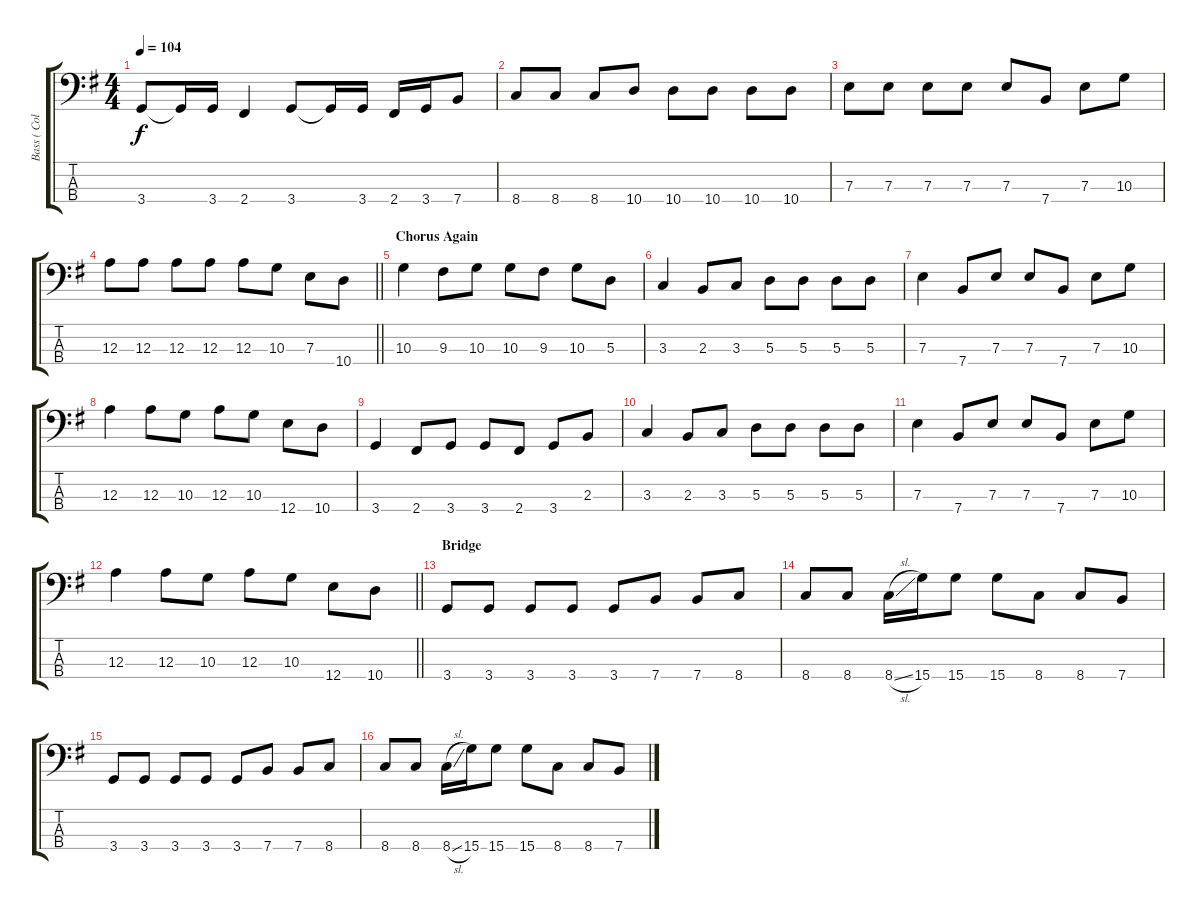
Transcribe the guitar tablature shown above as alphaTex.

\track ("Bass ( Colin Greenwood )" "Bass ( Col") {instrument electricbassfinger}
\staff {score tabs}
\tuning (G2 D2 A1 E1) {hide}
\ts (4 4)
\tempo 104
\clef f4
\ks eminor
3.4.8{dy f} 3.4{t}.16 3.4.16 2.4.4 3.4.8 3.4{t}.16 3.4.16 2.4.16 3.4.16 7.4.8 |
8.4.8 8.4.8 8.4.8 10.4.8 10.4.8 10.4.8 10.4.8 10.4.8 |
7.3.8 7.3.8 7.3.8 7.3.8 7.3.8 7.4.8 7.3.8 10.3.8 |
\barLineRight lightlight
12.3.8 12.3.8 12.3.8 12.3.8 12.3.8 10.3.8 7.3.8 10.4.8 |
\section ("" "Chorus Again")
10.3.4 9.3.8 10.3.8 10.3.8 9.3.8 10.3.8 5.3.8 |
3.3.4 2.3.8 3.3.8 5.3.8 5.3.8 5.3.8 5.3.8 |
7.3.4 7.4.8 7.3.8 7.3.8 7.4.8 7.3.8 10.3.8 |
12.3.4 12.3.8 10.3.8 12.3.8 10.3.8 12.4.8 10.4.8 |
3.4.4 2.4.8 3.4.8 3.4.8 2.4.8 3.4.8 2.3.8 |
3.3.4 2.3.8 3.3.8 5.3.8 5.3.8 5.3.8 5.3.8 |
7.3.4 7.4.8 7.3.8 7.3.8 7.4.8 7.3.8 10.3.8 |
\barLineRight lightlight
12.3.4 12.3.8 10.3.8 12.3.8 10.3.8 12.4.8 10.4.8 |
\section ("" "Bridge")
3.4.8 3.4.8 3.4.8 3.4.8 3.4.8 7.4.8 7.4.8 8.4.8 |
8.4.8 8.4.8 8.4{sl}.16 15.4.16 15.4.8 15.4.8 8.4.8 8.4.8 7.4.8 |
3.4.8 3.4.8 3.4.8 3.4.8 3.4.8 7.4.8 7.4.8 8.4.8 |
8.4.8 8.4.8 8.4{sl}.16 15.4.16 15.4.8 15.4.8 8.4.8 8.4.8 7.4.8
